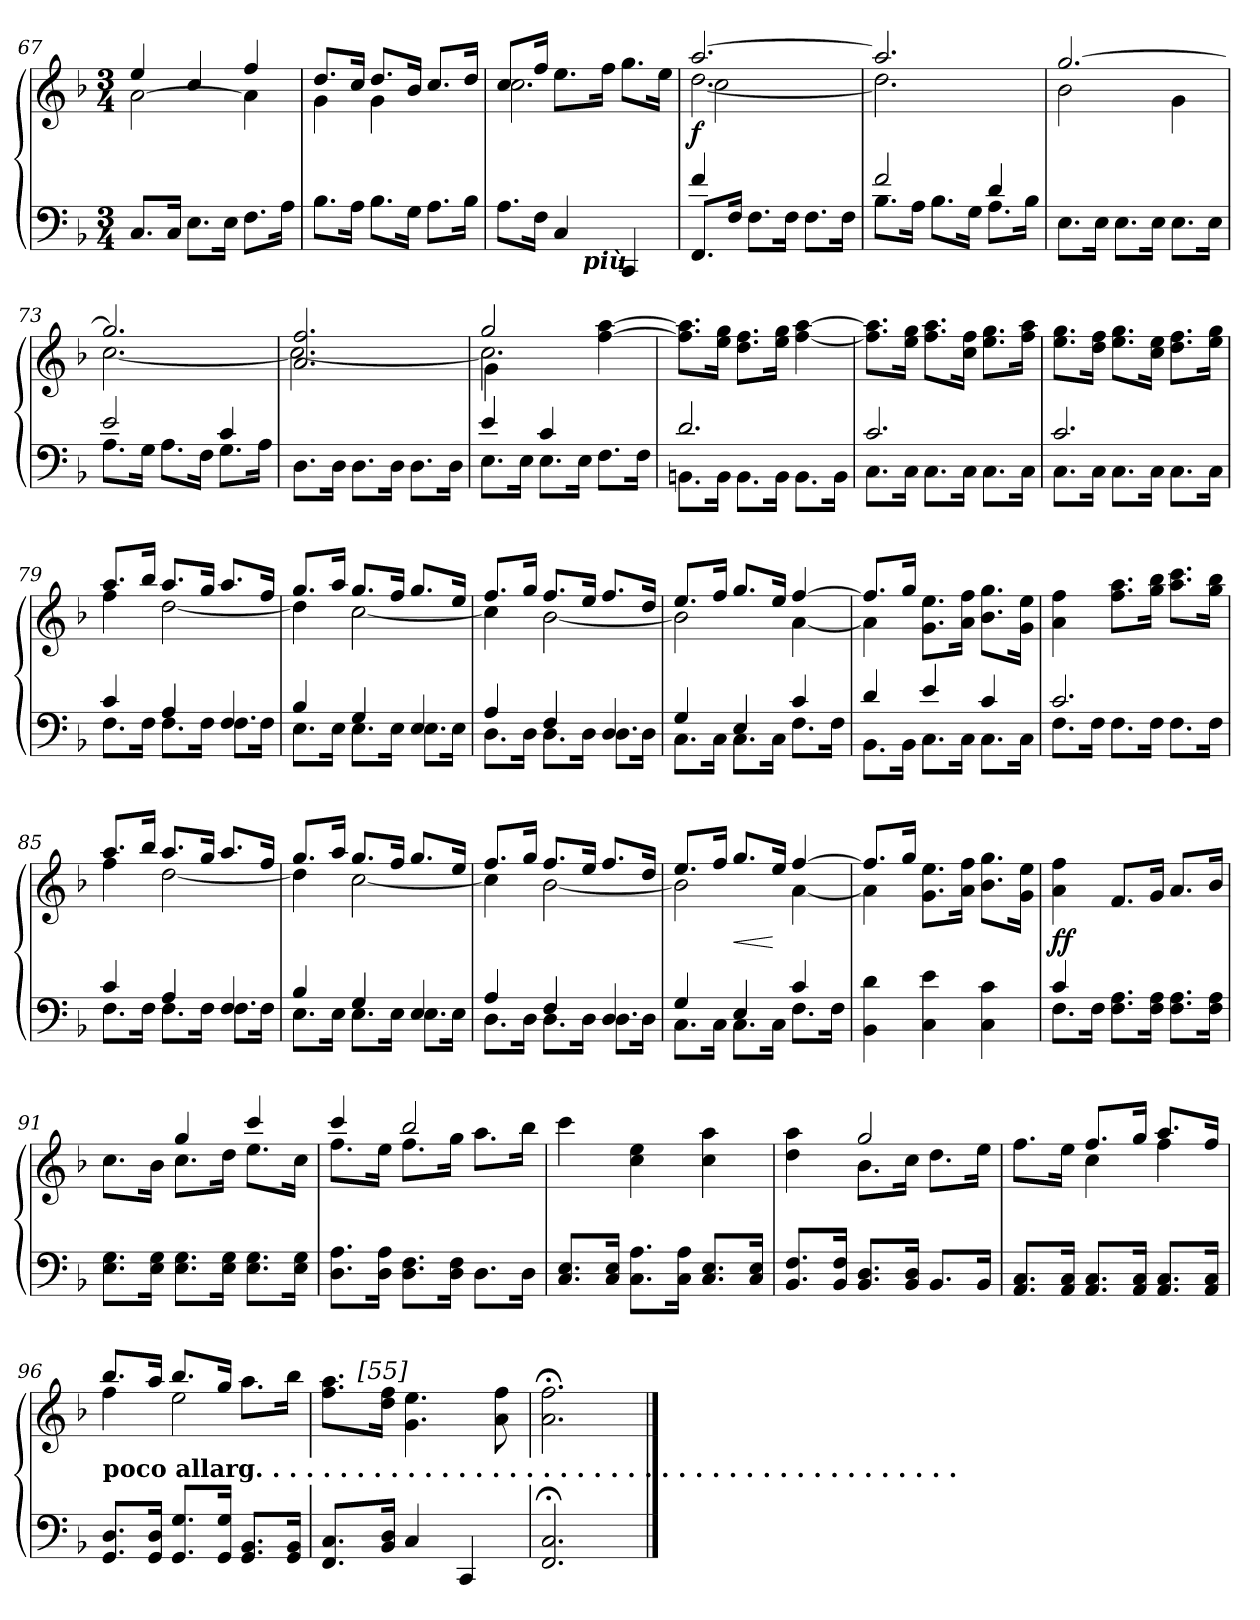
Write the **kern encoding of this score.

**kern	**dynam	**kern	**dynam
*part2	*part2	*part1	*part1
*staff2	*staff2	*staff1	*staff1
*clefF4	*	*clefG2	*
*k[b-]	*	*k[b-]	*
*F:	*	*F:	*
*M3/4	*	*M3/4	*
=67	=67	=67	=67
*	*	*^	*
8.C/L	.	[>2a\	4ee/	.
16C/Jk	.	.	.	.
8.E\L	.	.	4cc/	.
16E\Jk	.	.	.	.
8.F\L	.	4a\]	4ff/	.
16A\Jk	.	.	.	.
=68	=68	=68	=68	=68
8.B-\L	.	4g\	8.dd/L	.
16A\Jk	.	.	16cc/Jk	.
8.B-\L	.	4g\	8.dd/L	.
16G\Jk	.	.	16b-/Jk	.
8.A\L	.	4ryy	8.cc/L	.
16B-\Jk	.	.	16dd/Jk	.
=69	=69	=69	=69	=69
*^	*	*	*	*
8.A\L	4.ryy	.	8.cc/L	2.cc\	.
16F\Jk	.	.	16ff/Jk	.	.
4C/	.	.	8.ee\L	.	.
!	!LO:TX:b:Bi:t=più	!	!	!	!
.	4.ryy	.	.	.	.
.	.	.	16ff\Jk	.	.
4CC/	.	.	8.gg\L	.	.
.	.	.	16ee\Jk	.	.
=70	=70	=70	=70	=70	=70
*	*	*	*	*^	*
!	!	!LO:DY:a	!	!	!	!
4f/	8.FF/L	f	[<2.aa/	[>2.dd\	2cc\	.
.	16F/Jk	.	.	.	.	.
2ryy	8.F\L	.	.	.	.	.
.	16F\Jk	.	.	.	.	.
.	8.F\L	.	.	.	4ryy	.
.	16F\Jk	.	.	.	.	.
*	*	*	*	*v	*v	*
!!LO:LB:g=z
=71	=71	=71	=71	=71	=71
2f/	8.B-\L	.	2.aa/]	2.dd\]	.
.	16A\Jk	.	.	.	.
.	8.B-\L	.	.	.	.
.	16G\Jk	.	.	.	.
4d/	8.A\L	.	.	.	.
.	16B-\Jk	.	.	.	.
*v	*v	*	*	*	*
=72	=72	=72	=72	=72
8.E\L	.	[<2.gg/	2b-\	.
16E\Jk	.	.	.	.
8.E\L	.	.	.	.
16E\Jk	.	.	.	.
8.E\L	.	.	4g\	.
16E\Jk	.	.	.	.
=73	=73	=73	=73	=73
*^	*	*	*	*
2e/	8.A\L	.	2.gg/]	[>2.cc\	.
.	16G\Jk	.	.	.	.
.	8.A\L	.	.	.	.
.	16F\Jk	.	.	.	.
4c/	8.G\L	.	.	.	.
.	16A\Jk	.	.	.	.
*v	*v	*	*	*	*
=74	=74	=74	=74	=74
8.D\L	.	2.a/ 2.ff/	2.cc\_	.
16D\Jk	.	.	.	.
8.D\L	.	.	.	.
16D\Jk	.	.	.	.
8.D\L	.	.	.	.
16D\Jk	.	.	.	.
=75	=75	=75	=75	=75
*^	*	*	*^	*
8.E\L	4e/	.	2gg/	2.cc\]	4g\	.
16E\Jk	.	.	.	.	.	.
8.E\L	4c/	.	.	.	2ryy	.
16E\Jk	.	.	.	.	.	.
8.F\L	4ryy	.	[>4ff\ [>4aa\	.	.	.
16F\Jk	.	.	.	.	.	.
*	*	*	*v	*v	*v	*
!!LO:LB:g=z
=76	=76	=76	=76	=76
2.d/	8.BBn\L	.	8.ff\] 8.aa\]L	.
.	16BB\Jk	.	16ee\ 16gg\Jk	.
.	8.BB\L	.	8.dd\ 8.ff\L	.
.	16BB\Jk	.	16ee\ 16gg\Jk	.
.	8.BB\L	.	[>4ff\ [>4aa\	.
.	16BB\Jk	.	.	.
=77	=77	=77	=77	=77
2.c/	8.C\L	.	8.ff\] 8.aa\]L	.
.	16C\Jk	.	16ee\ 16gg\Jk	.
.	8.C\L	.	8.ff\ 8.aa\L	.
.	16C\Jk	.	16cc\ 16ff\Jk	.
.	8.C\L	.	8.ee\ 8.gg\L	.
.	16C\Jk	.	16ff\ 16aa\Jk	.
=78	=78	=78	=78	=78
2.c/	8.C\L	.	8.ee\ 8.gg\L	.
.	16C\Jk	.	16dd\ 16ff\Jk	.
.	8.C\L	.	8.ee\ 8.gg\L	.
.	16C\Jk	.	16cc\ 16ee\Jk	.
.	8.C\L	.	8.dd\ 8.ff\L	.
.	16C\Jk	.	16ee\ 16gg\Jk	.
=79	=79	=79	=79	=79
*	*	*	*^	*
4c/	8.F\L	.	8.aa/L	4ff\	.
.	16F\Jk	.	16bb-/Jk	.	.
4A/	8.F\L	.	8.aa/L	[>2dd\	.
.	16F\Jk	.	16gg/Jk	.	.
4F/	8.F\L	.	8.aa/L	.	.
.	16F\Jk	.	16ff/Jk	.	.
=80	=80	=80	=80	=80	=80
4B-/	8.E\L	.	8.gg/L	4dd\]	.
.	16E\Jk	.	16aa/Jk	.	.
4G/	8.E\L	.	8.gg/L	[>2cc\	.
.	16E\Jk	.	16ff/Jk	.	.
4E/	8.E\L	.	8.gg/L	.	.
.	16E\Jk	.	16ee/Jk	.	.
!!LO:LB:g=z	!!
=81	=81	=81	=81	=81	=81
4A/	8.D\L	.	8.ff/L	4cc\]	.
.	16D\Jk	.	16gg/Jk	.	.
4F/	8.D\L	.	8.ff/L	[>2b-\	.
.	16D\Jk	.	16ee/Jk	.	.
4D/	8.D\L	.	8.ff/L	.	.
.	16D\Jk	.	16dd/Jk	.	.
=82	=82	=82	=82	=82	=82
4G/	8.C\L	.	8.ee/L	2b-\]	.
.	16C\Jk	.	16ff/Jk	.	.
4E/	8.C\L	.	8.gg/L	.	.
.	16C\Jk	.	16ee/Jk	.	.
4c/	8.F\L	.	[<4ff/	[>4a\	.
.	16F\Jk	.	.	.	.
=83	=83	=83	=83	=83	=83
4d/	8.BB-\L	.	8.ff/L]	4a\]	.
.	16BB-\Jk	.	16gg/Jk	.	.
4e/	8.C\L	.	8.g\ 8.ee\L	2ryy	.
.	16C\Jk	.	16a\ 16ff\Jk	.	.
4c/	8.C\L	.	8.b-\ 8.gg\L	.	.
.	16C\Jk	.	16g\ 16ee\Jk	.	.
*	*	*	*v	*v	*
=84	=84	=84	=84	=84
2.c/	8.F\L	.	4a\ 4ff\	.
.	16F\Jk	.	.	.
.	8.F\L	.	8.ff\ 8.aa\L	.
.	16F\Jk	.	16gg\ 16bb-\Jk	.
.	8.F\L	.	8.aa\ 8.ccc\L	.
.	16F\Jk	.	16gg\ 16bb-\Jk	.
=85	=85	=85	=85	=85
*	*	*	*^	*
4c/	8.F\L	.	8.aa/L	4ff\	.
.	16F\Jk	.	16bb-/Jk	.	.
4A/	8.F\L	.	8.aa/L	[>2dd\	.
.	16F\Jk	.	16gg/Jk	.	.
4F/	8.F\L	.	8.aa/L	.	.
.	16F\Jk	.	16ff/Jk	.	.
!!LO:LB:g=z	!!
=86	=86	=86	=86	=86	=86
4B-/	8.E\L	.	8.gg/L	4dd\]	.
.	16E\Jk	.	16aa/Jk	.	.
4G/	8.E\L	.	8.gg/L	[>2cc\	.
.	16E\Jk	.	16ff/Jk	.	.
4E/	8.E\L	.	8.gg/L	.	.
.	16E\Jk	.	16ee/Jk	.	.
=87	=87	=87	=87	=87	=87
4A/	8.D\L	.	8.ff/L	4cc\]	.
.	16D\Jk	.	16gg/Jk	.	.
4F/	8.D\L	.	8.ff/L	[>2b-\	.
.	16D\Jk	.	16ee/Jk	.	.
4D/	8.D\L	.	8.ff/L	.	.
.	16D\Jk	.	16dd/Jk	.	.
=88	=88	=88	=88	=88	=88
4G/	8.C\L	.	8.ee/L	2b-\]	.
.	16C\Jk	.	16ff/Jk	.	.
!	!	!	!	!	!LO:HP:b
4E/	8.C\L	.	8.gg/L	.	<
.	16C\Jk	.	16ee/Jk	.	[
4c/	8.F\L	.	[<4ff/	[>4a\	.
.	16F\Jk	.	.	.	.
*v	*v	*	*	*	*
=89	=89	=89	=89	=89
4BB-\ 4d\	.	8.ff/L]	4a\]	.
.	.	16gg/Jk	.	.
4C\ 4e\	.	8.g\ 8.ee\L	2ryy	.
.	.	16a\ 16ff\Jk	.	.
4C\ 4c\	.	8.b-\ 8.gg\L	.	.
.	.	16g\ 16ee\Jk	.	.
*	*	*v	*v	*
=90	=90	=90	=90
*^	*	*	*
!	!	!	!	!LO:DY:b
4c/	8.F\L	.	4a\ 4ff\	ff
.	16F\Jk	.	.	.
8.F\ 8.A\L	2ryy	.	8.f/L	.
16F\ 16A\Jk	.	.	16g/Jk	.
8.F\ 8.A\L	.	.	8.a/L	.
16F\ 16A\Jk	.	.	16b-/Jk	.
*v	*v	*	*	*
!!LO:PB:g=z
=91	=91	=91	=91
*	*	*^	*
8.E\ 8.G\L	.	8.cc\L	4ryy	.
16E\ 16G\Jk	.	16b-\Jk	.	.
8.E\ 8.G\L	.	4gg/	8.cc\L	.
16E\ 16G\Jk	.	.	16dd\Jk	.
8.E\ 8.G\L	.	4ccc/	8.ee\L	.
16E\ 16G\Jk	.	.	16cc\Jk	.
=92	=92	=92	=92	=92
8.D\ 8.A\L	.	4ccc/	8.ff\L	.
16D\ 16A\Jk	.	.	16ee\Jk	.
8.D\ 8.F\L	.	2bb-/	8.ff\L	.
16D\ 16F\Jk	.	.	16gg\Jk	.
8.D\L	.	.	8.aa\L	.
16D\Jk	.	.	16bb-\Jk	.
*	*	*v	*v	*
=93	=93	=93	=93
8.C/ 8.E/L	.	4ccc\	.
16C/ 16E/Jk	.	.	.
8.C\ 8.A\L	.	4cc\ 4ee\	.
16C\ 16A\Jk	.	.	.
8.C/ 8.E/L	.	4cc\ 4aa\	.
16C/ 16E/Jk	.	.	.
=94	=94	=94	=94
*	*	*^	*
8.BB-/ 8.F/L	.	4dd\ 4aa\	4ryy	.
16BB-/ 16F/Jk	.	.	.	.
8.BB-/ 8.D/L	.	2gg/	8.b-\L	.
16BB-/ 16D/Jk	.	.	16cc\Jk	.
8.BB-/L	.	.	8.dd\L	.
16BB-/Jk	.	.	16ee\Jk	.
!!LO:LB:g=z	!!
=95	=95	=95	=95	=95
8.AA/ 8.C/L	.	8.ff\L	4ryy	.
16AA/ 16C/Jk	.	16ee\Jk	.	.
8.AA/ 8.C/L	.	8.ff/L	4cc\	.
16AA/ 16C/Jk	.	16gg/Jk	.	.
8.AA/ 8.C/L	.	8.aa/L	4ff\	.
16AA/ 16C/Jk	.	16ff/Jk	.	.
=96	=96	=96	=96	=96
!	!	!LO:TX:b:B:t=poco allarg. . . . . . . . . . . . . . . . . . . . . . . . . . . . . . . . . . . . . . . . . .	!	!
8.GG/ 8.D/L	.	8.bb-/L	4ff\	.
16GG/ 16D/Jk	.	16aa/Jk	.	.
8.GG/ 8.G/L	.	8.bb-/L	2ee\	.
16GG/ 16G/Jk	.	16gg/Jk	.	.
8.GG/ 8.BB-/L	.	8.aa\L	.	.
16GG/ 16BB-/Jk	.	16bb-\Jk	.	.
=97	=97	=97	=97	=97
8.FF/ 8.C/L	.	8.ff\ 8.aa\L	8ryy	.
!	!	!	!LO:TX:a:t=[55]	!
.	.	.	2ryy	.
16BB-/ 16D/Jk	.	16dd\ 16ff\Jk	.	.
4C/	.	4.g\ 4.ee\	.	.
4CC/	.	.	.	.
.	.	8a\ 8ff\	8ryy	.
*	*	*v	*v	*
=98	=98	=98	=98
2.FF/; 2.C/;	.	2.a\;< 2.ff\;<	.
==	==	==	==
*-	*-	*-	*-
